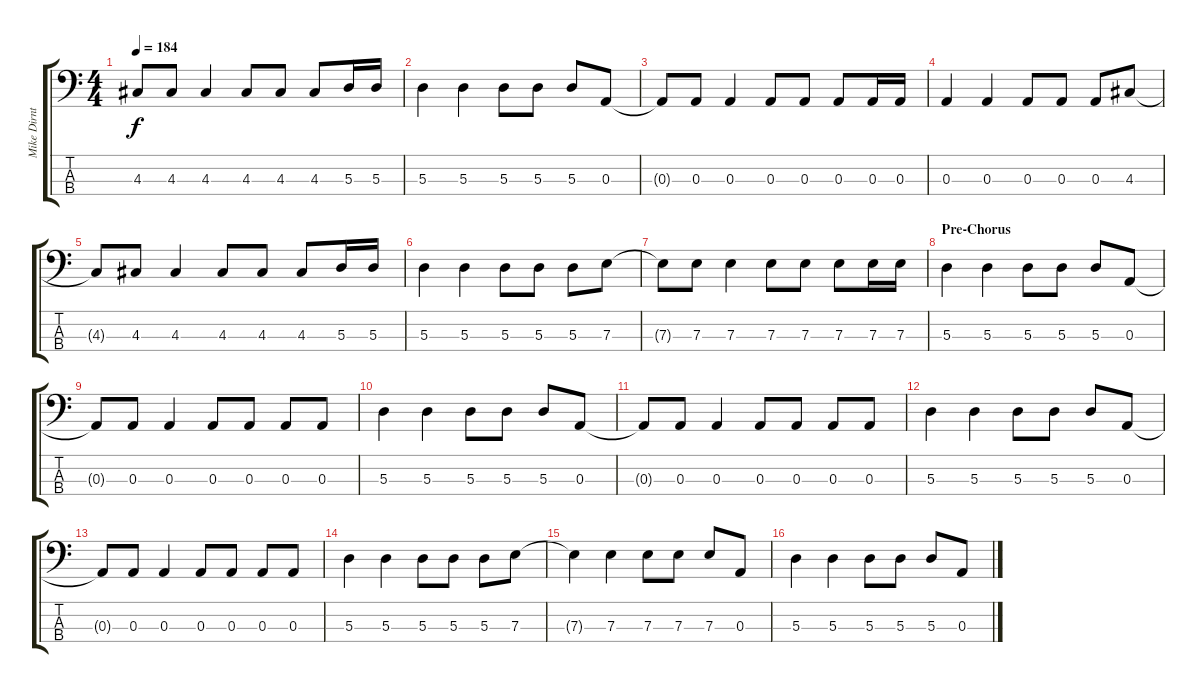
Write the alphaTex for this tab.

\track ("Mike Dirnt (Bass)" "Mike Dirnt") {instrument electricbasspick}
\staff {score tabs}
\tuning (G2 D2 A1 E1) {hide}
\ts (4 4)
\tempo 184
\clef f4
\ks c
4.3{t}.8{dy f} 4.3.8 4.3.4 4.3.8 4.3.8 4.3.8 5.3.16 5.3.16 |
5.3.4 5.3.4 5.3.8 5.3.8 5.3.8 0.3.8 |
0.3{t}.8 0.3.8 0.3.4 0.3.8 0.3.8 0.3.8 0.3.16 0.3.16 |
0.3.4 0.3.4 0.3.8 0.3.8 0.3.8 4.3.8 |
4.3{t}.8 4.3.8 4.3.4 4.3.8 4.3.8 4.3.8 5.3.16 5.3.16 |
5.3.4 5.3.4 5.3.8 5.3.8 5.3.8 7.3.8 |
7.3{t}.8 7.3.8 7.3.4 7.3.8 7.3.8 7.3.8 7.3.16 7.3.16 |
\section ("" "Pre-Chorus")
5.3.4 5.3.4 5.3.8 5.3.8 5.3.8 0.3.8 |
0.3{t}.8 0.3.8 0.3.4 0.3.8 0.3.8 0.3.8 0.3.8 |
5.3.4 5.3.4 5.3.8 5.3.8 5.3.8 0.3.8 |
0.3{t}.8 0.3.8 0.3.4 0.3.8 0.3.8 0.3.8 0.3.8 |
5.3.4 5.3.4 5.3.8 5.3.8 5.3.8 0.3.8 |
0.3{t}.8 0.3.8 0.3.4 0.3.8 0.3.8 0.3.8 0.3.8 |
5.3.4 5.3.4 5.3.8 5.3.8 5.3.8 7.3.8 |
7.3{t}.4 7.3.4 7.3.8 7.3.8 7.3.8 0.3.8 |
5.3.4 5.3.4 5.3.8 5.3.8 5.3.8 0.3.8
